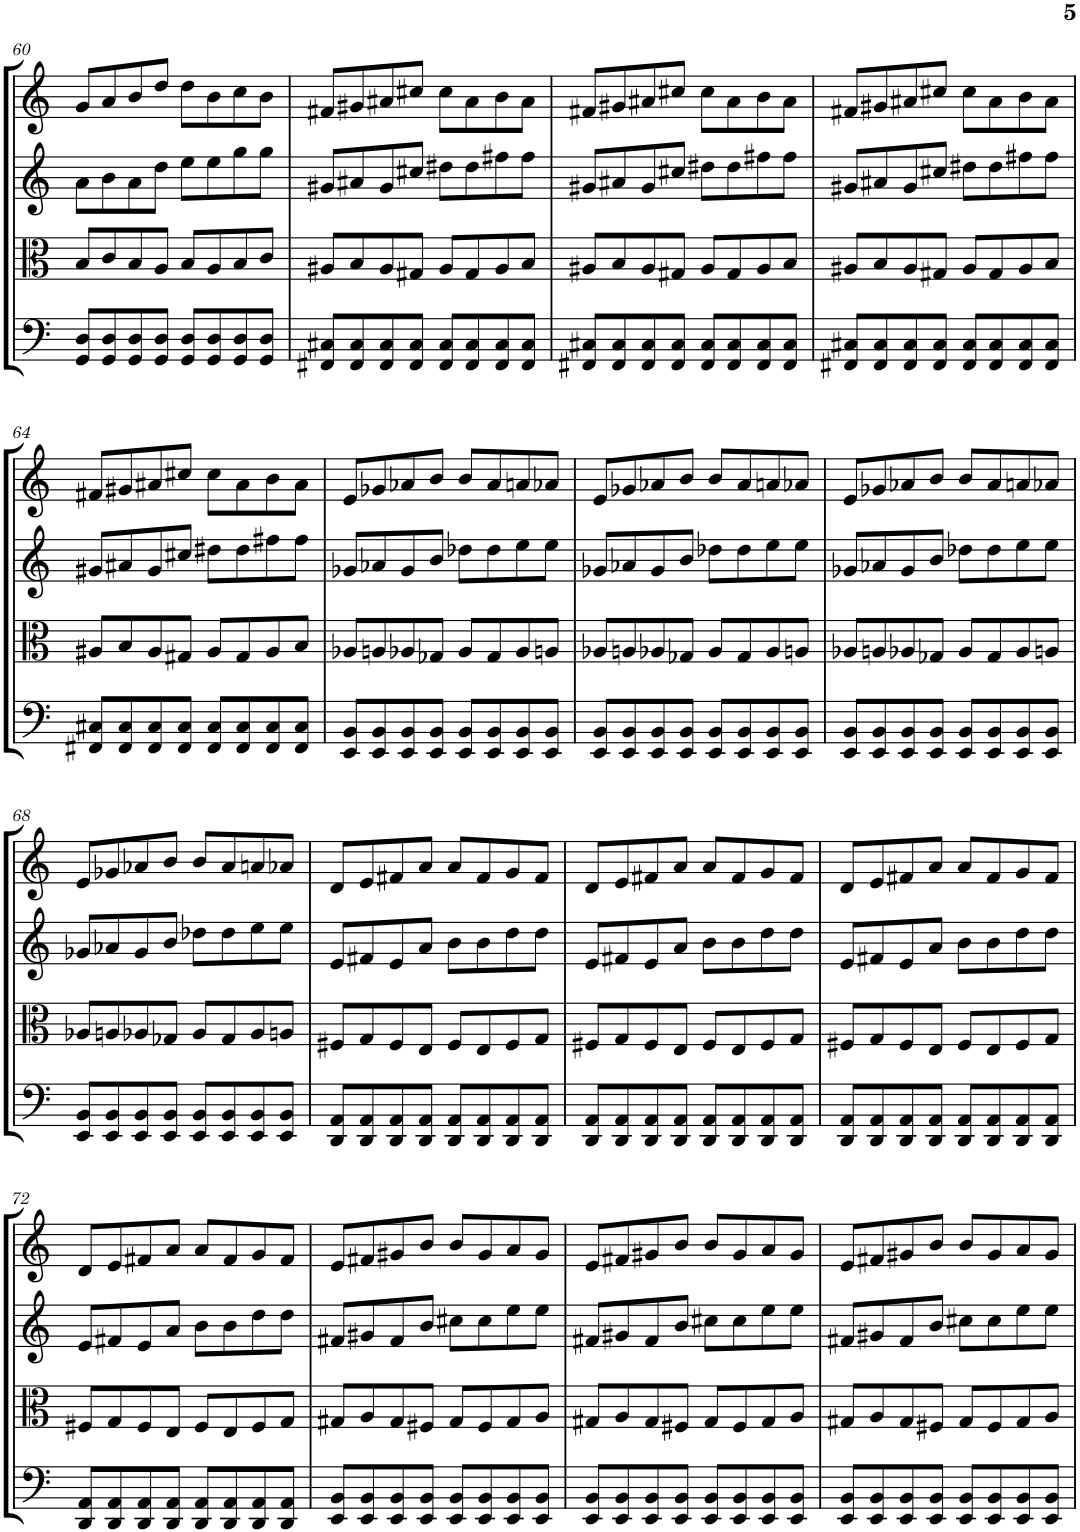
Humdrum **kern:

**kern	**kern	**kern	**kern
*part4	*part3	*part2	*part1
*staff4	*staff3	*staff2	*staff1
*I"Violoncello	*I"Viola	*I"Violin II	*I"Violin I
*I'Vc	*I'Vla	*I'Vln	*I'Vln
!!LO:PB:g=z
*clefF4	*clefC3	*clefG2	*clefG2
*k[]	*k[]	*k[]	*k[]
*M4/4	*M4/4	*M4/4	*M4/4
=60	=60	=60	=60
8GG/ 8D/L	8B/L	8a\L	8g/L
8GG/ 8D/	8c/	8b\	8a/
8GG/ 8D/	8B/	8a\	8b/
8GG/ 8D/J	8A/J	8dd\J	8dd/J
8GG/ 8D/L	8B/L	8ee\L	8dd\L
8GG/ 8D/	8A/	8ee\	8b\
8GG/ 8D/	8B/	8gg\	8cc\
8GG/ 8D/J	8c/J	8gg\J	8b\J
=61	=61	=61	=61
8FF#X/ 8C#X/L	8A#X/L	8g#X/L	8f#X/L
8FF#/ 8C#/	8B/	8a#X/	8g#X/
8FF#/ 8C#/	8A#/	8g#/	8a#X/
8FF#/ 8C#/J	8G#X/J	8cc#X/J	8cc#X/J
8FF#/ 8C#/L	8A#/L	8dd#X\L	8cc#\L
8FF#/ 8C#/	8G#/	8dd#\	8a#\
8FF#/ 8C#/	8A#/	8ff#X\	8b\
8FF#/ 8C#/J	8B/J	8ff#\J	8a#\J
=62	=62	=62	=62
8FF#X/ 8C#X/L	8A#X/L	8g#X/L	8f#X/L
8FF#/ 8C#/	8B/	8a#X/	8g#X/
8FF#/ 8C#/	8A#/	8g#/	8a#X/
8FF#/ 8C#/J	8G#X/J	8cc#X/J	8cc#X/J
8FF#/ 8C#/L	8A#/L	8dd#X\L	8cc#\L
8FF#/ 8C#/	8G#/	8dd#\	8a#\
8FF#/ 8C#/	8A#/	8ff#X\	8b\
8FF#/ 8C#/J	8B/J	8ff#\J	8a#\J
=63	=63	=63	=63
8FF#X/ 8C#X/L	8A#X/L	8g#X/L	8f#X/L
8FF#/ 8C#/	8B/	8a#X/	8g#X/
8FF#/ 8C#/	8A#/	8g#/	8a#X/
8FF#/ 8C#/J	8G#X/J	8cc#X/J	8cc#X/J
8FF#/ 8C#/L	8A#/L	8dd#X\L	8cc#\L
8FF#/ 8C#/	8G#/	8dd#\	8a#\
8FF#/ 8C#/	8A#/	8ff#X\	8b\
8FF#/ 8C#/J	8B/J	8ff#\J	8a#\J
!!LO:LB:g=z
=64	=64	=64	=64
8FF#X/ 8C#X/L	8A#X/L	8g#X/L	8f#X/L
8FF#/ 8C#/	8B/	8a#X/	8g#X/
8FF#/ 8C#/	8A#/	8g#/	8a#X/
8FF#/ 8C#/J	8G#X/J	8cc#X/J	8cc#X/J
8FF#/ 8C#/L	8A#/L	8dd#X\L	8cc#\L
8FF#/ 8C#/	8G#/	8dd#\	8a#\
8FF#/ 8C#/	8A#/	8ff#X\	8b\
8FF#/ 8C#/J	8B/J	8ff#\J	8a#\J
=65	=65	=65	=65
8EE/ 8BB/L	8A-X/L	8g-X/L	8e/L
8EE/ 8BB/	8An/	8a-X/	8g-X/
8EE/ 8BB/	8A-X/	8g-/	8a-X/
8EE/ 8BB/J	8G-X/J	8b/J	8b/J
8EE/ 8BB/L	8A-/L	8dd-X\L	8b/L
8EE/ 8BB/	8G-/	8dd-\	8a-/
8EE/ 8BB/	8A-/	8ee\	8an/
8EE/ 8BB/J	8An/J	8ee\J	8a-X/J
=66	=66	=66	=66
8EE/ 8BB/L	8A-X/L	8g-X/L	8e/L
8EE/ 8BB/	8An/	8a-X/	8g-X/
8EE/ 8BB/	8A-X/	8g-/	8a-X/
8EE/ 8BB/J	8G-X/J	8b/J	8b/J
8EE/ 8BB/L	8A-/L	8dd-X\L	8b/L
8EE/ 8BB/	8G-/	8dd-\	8a-/
8EE/ 8BB/	8A-/	8ee\	8an/
8EE/ 8BB/J	8An/J	8ee\J	8a-X/J
=67	=67	=67	=67
8EE/ 8BB/L	8A-X/L	8g-X/L	8e/L
8EE/ 8BB/	8An/	8a-X/	8g-X/
8EE/ 8BB/	8A-X/	8g-/	8a-X/
8EE/ 8BB/J	8G-X/J	8b/J	8b/J
8EE/ 8BB/L	8A-/L	8dd-X\L	8b/L
8EE/ 8BB/	8G-/	8dd-\	8a-/
8EE/ 8BB/	8A-/	8ee\	8an/
8EE/ 8BB/J	8An/J	8ee\J	8a-X/J
!!LO:LB:g=z
=68	=68	=68	=68
8EE/ 8BB/L	8A-X/L	8g-X/L	8e/L
8EE/ 8BB/	8An/	8a-X/	8g-X/
8EE/ 8BB/	8A-X/	8g-/	8a-X/
8EE/ 8BB/J	8G-X/J	8b/J	8b/J
8EE/ 8BB/L	8A-/L	8dd-X\L	8b/L
8EE/ 8BB/	8G-/	8dd-\	8a-/
8EE/ 8BB/	8A-/	8ee\	8an/
8EE/ 8BB/J	8An/J	8ee\J	8a-X/J
=69	=69	=69	=69
8DD/ 8AA/L	8F#X/L	8e/L	8d/L
8DD/ 8AA/	8G/	8f#X/	8e/
8DD/ 8AA/	8F#/	8e/	8f#X/
8DD/ 8AA/J	8E/J	8a/J	8a/J
8DD/ 8AA/L	8F#/L	8b\L	8a/L
8DD/ 8AA/	8E/	8b\	8f#/
8DD/ 8AA/	8F#/	8dd\	8g/
8DD/ 8AA/J	8G/J	8dd\J	8f#/J
=70	=70	=70	=70
8DD/ 8AA/L	8F#X/L	8e/L	8d/L
8DD/ 8AA/	8G/	8f#X/	8e/
8DD/ 8AA/	8F#/	8e/	8f#X/
8DD/ 8AA/J	8E/J	8a/J	8a/J
8DD/ 8AA/L	8F#/L	8b\L	8a/L
8DD/ 8AA/	8E/	8b\	8f#/
8DD/ 8AA/	8F#/	8dd\	8g/
8DD/ 8AA/J	8G/J	8dd\J	8f#/J
=71	=71	=71	=71
8DD/ 8AA/L	8F#X/L	8e/L	8d/L
8DD/ 8AA/	8G/	8f#X/	8e/
8DD/ 8AA/	8F#/	8e/	8f#X/
8DD/ 8AA/J	8E/J	8a/J	8a/J
8DD/ 8AA/L	8F#/L	8b\L	8a/L
8DD/ 8AA/	8E/	8b\	8f#/
8DD/ 8AA/	8F#/	8dd\	8g/
8DD/ 8AA/J	8G/J	8dd\J	8f#/J
!!LO:LB:g=z
=72	=72	=72	=72
8DD/ 8AA/L	8F#X/L	8e/L	8d/L
8DD/ 8AA/	8G/	8f#X/	8e/
8DD/ 8AA/	8F#/	8e/	8f#X/
8DD/ 8AA/J	8E/J	8a/J	8a/J
8DD/ 8AA/L	8F#/L	8b\L	8a/L
8DD/ 8AA/	8E/	8b\	8f#/
8DD/ 8AA/	8F#/	8dd\	8g/
8DD/ 8AA/J	8G/J	8dd\J	8f#/J
=73	=73	=73	=73
8EE/ 8BB/L	8G#X/L	8f#X/L	8e/L
8EE/ 8BB/	8A/	8g#X/	8f#X/
8EE/ 8BB/	8G#/	8f#/	8g#X/
8EE/ 8BB/J	8F#X/J	8b/J	8b/J
8EE/ 8BB/L	8G#/L	8cc#X\L	8b/L
8EE/ 8BB/	8F#/	8cc#\	8g#/
8EE/ 8BB/	8G#/	8ee\	8a/
8EE/ 8BB/J	8A/J	8ee\J	8g#/J
=74	=74	=74	=74
8EE/ 8BB/L	8G#X/L	8f#X/L	8e/L
8EE/ 8BB/	8A/	8g#X/	8f#X/
8EE/ 8BB/	8G#/	8f#/	8g#X/
8EE/ 8BB/J	8F#X/J	8b/J	8b/J
8EE/ 8BB/L	8G#/L	8cc#X\L	8b/L
8EE/ 8BB/	8F#/	8cc#\	8g#/
8EE/ 8BB/	8G#/	8ee\	8a/
8EE/ 8BB/J	8A/J	8ee\J	8g#/J
=75	=75	=75	=75
8EE/ 8BB/L	8G#X/L	8f#X/L	8e/L
8EE/ 8BB/	8A/	8g#X/	8f#X/
8EE/ 8BB/	8G#/	8f#/	8g#X/
8EE/ 8BB/J	8F#X/J	8b/J	8b/J
8EE/ 8BB/L	8G#/L	8cc#X\L	8b/L
8EE/ 8BB/	8F#/	8cc#\	8g#/
8EE/ 8BB/	8G#/	8ee\	8a/
8EE/ 8BB/J	8A/J	8ee\J	8g#/J
=	=	=	=
*-	*-	*-	*-
